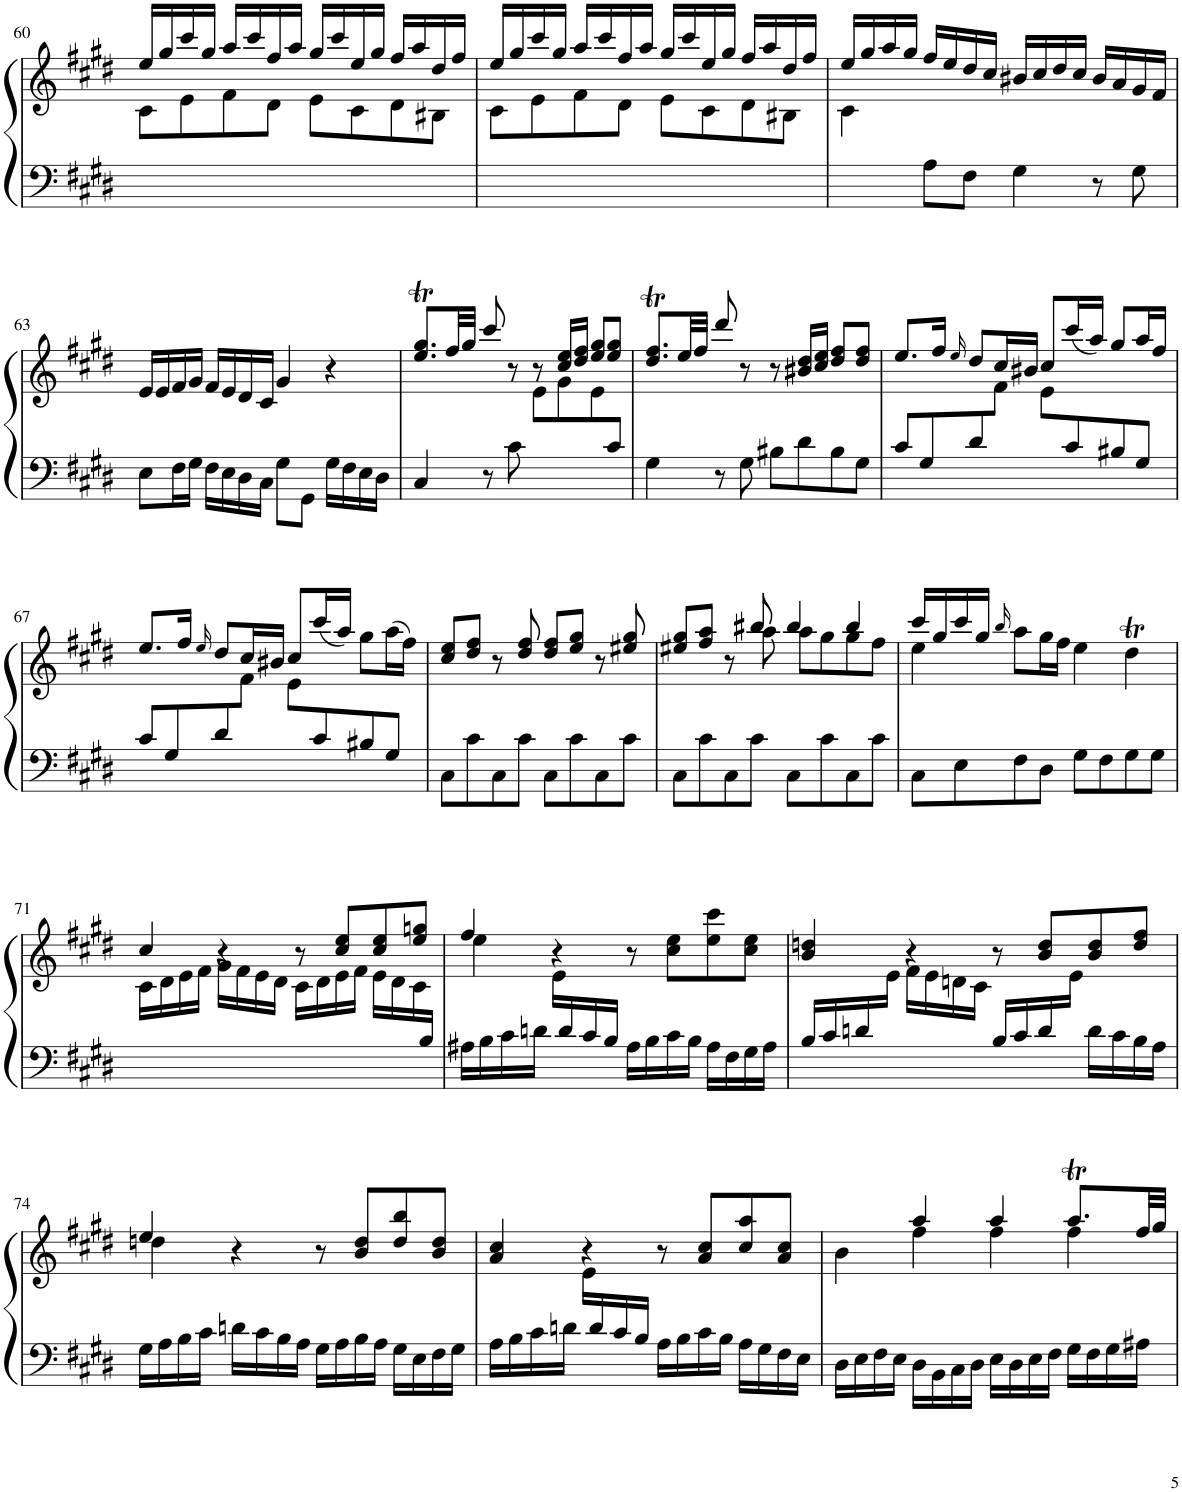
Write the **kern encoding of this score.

**kern	**kern
*part1	*part1
*staff2	*staff1
*I"Piano	*
*I'Pno.	*
!!LO:PB:g=z
*clefF4	*clefG2
*k[f#c#g#d#]	*k[f#c#g#d#]
*M4/4	*M4/4
*met(c)	*met(c)
=60	=60
*	*^
1ryy	16ee/LL	8c#\L
.	16gg#/	.
.	16ccc#/	8e\
.	16gg#/JJ	.
.	16aa/LL	8f#\
.	16ccc#/	.
.	16ff#/	8d#\J
.	16aa/JJ	.
.	16gg#/LL	8e\L
.	16ccc#/	.
.	16ee/	8c#\
.	16gg#/JJ	.
.	16ff#/LL	8d#\
.	16aa/	.
.	16dd#/	8B#X\J
.	16ff#/JJ	.
=61	=61	=61
1ryy	16ee/LL	8c#\L
.	16gg#/	.
.	16ccc#/	8e\
.	16gg#/JJ	.
.	16aa/LL	8f#\
.	16ccc#/	.
.	16ff#/	8d#\J
.	16aa/JJ	.
.	16gg#/LL	8e\L
.	16ccc#/	.
.	16ee/	8c#\
.	16gg#/JJ	.
.	16ff#/LL	8d#\
.	16aa/	.
.	16dd#/	8B#X\J
.	16ff#/JJ	.
=62	=62	=62
4ryy	16ee/LL	4c#\
.	16gg#/	.
.	16aa/	.
.	16gg#/JJ	.
8A\L	16ff#/LL	2.ryy
.	16ee/	.
8F#\J	16dd#/	.
.	16cc#/JJ	.
4G#\	16b#X/LL	.
.	16cc#/	.
.	16dd#/	.
.	16cc#/JJ	.
8r	16b#/LL	.
.	16a/	.
8G#\	16g#/	.
.	16f#/JJ	.
*	*v	*v
!!LO:LB:g=z
=63	=63
8E\L	16e/LL
.	16e/
16F#\L	16f#/
16G#\JJ	16g#/JJ
16F#\LL	16f#/LL
16E\	16e/
16D#\	16d#/
16C#\JJ	16c#/JJ
8G#\L	4g#/
8GG#\J	.
16G#\LL	4r
16F#\	.
16E\	.
16D#\JJ	.
=64	=64
*	*^
4C#/	8.ee/T 8.gg#/TL	2ryy
.	32ff#/LL	.
.	32gg#/JJJ	.
8r	8ccc#/	.
8c#\	8r	.
4.ryy	8r	8e\L
.	16cc#/ 16ee/LL	8g#\
.	16dd#/ 16ff#/JJ	.
.	8ee/ 8gg#/L	8e\
8c#/J	8ee/ 8gg#/J	8ryy
*	*v	*v
=65	=65
4G#\	8.dd#/T 8.ff#/TL
.	32ee/LL
.	32ff#/JJJ
8r	8ddd#/
8G#\	8r
8B#X\L	8r
8d#\	16b#X/ 16dd#/LL
.	16cc#/ 16ee/JJ
8B#\	8dd#/ 8ff#/L
8G#\J	8dd#/ 8ff#/J
=66	=66
*	*^
8c#/L	8.ee/L	4.ryy
8G#/	.	.
.	16ff#/Jk	.
.	16qee/	.
8d#/	8dd#/L	.
4ryy	16cc#/L	8f#\J
.	16b#X/JJ	.
.	8cc#/L	8e\L
8c#/	(16ccc#/L	4.ryy
.	16aa/JJ)	.
8B#X/	8gg#/L	.
8G#/J	16aa/L	.
.	16ff#/JJ	.
!!LO:LB:g=z	!!
=67	=67	=67
8c#/L	8.ee/L	4.ryy
8G#/	.	.
.	16ff#/Jk	.
.	16qee/	.
8d#/	8dd#/L	.
4ryy	16cc#/L	8f#\J
.	16b#X/JJ	.
.	8cc#/L	8e\L
8c#/	(16ccc#/L	4.ryy
.	16aa/JJ)	.
8B#X/	8gg#\L	.
8G#/J	(16aa\L	.
.	16ff#\JJ)	.
*	*v	*v
=68	=68
8C#\L	8cc#/ 8ee/L
8c#\	8dd#/ 8ff#/J
8C#\	8r
8c#\J	8dd#/ 8ff#/
8C#\L	8dd#/ 8ff#/L
8c#\	8ee/ 8gg#/J
8C#\	8r
8c#\J	8ee#X/ 8gg#/
=69	=69
*	*^
8C#\L	8ee#X/ 8gg#/L	4.ryy
8c#\	8ff#/ 8aa/J	.
8C#\	8r	.
8c#\J	8bb#X/	8aa\
8C#\L	8aa\L	4bb#/
8c#\	8gg#\	.
8C#\	8gg#\	4bb#/
8c#\J	8ff#\J	.
=70	=70	=70
8C#\L	16ccc#/LL	4ee\
.	16gg#/	.
8E\	16ccc#/	.
.	16gg#/JJ	.
.	16qbb/	.
8F#\	8aa\L	2.ryy
8D#\J	16gg#\L	.
.	16ff#\JJ	.
8G#\L	4ee\	.
8F#\	.	.
8G#\	4dd#t\	.
8G#\J	.	.
!!LO:LB:g=z	!!
=71	=71	=71
2...ryy	4cc#/	16c#\LL
.	.	16d#\
.	.	16e\
.	.	16f#\JJ
.	4r	16g#\LL
.	.	16f#\
.	.	16e\
.	.	16d#\JJ
.	8r	16c#\LL
.	.	16d#\
.	8cc#/ 8ee/L	16e\
.	.	16f#\JJ
.	8cc#/ 8ee/	16e\LL
.	.	16d#\
.	8ee/ 8ggn/J	16c#\
16B/JJ	.	16ryy
=72	=72	=72
*	*	*^
16A#X\LL	4ff#/	4ee\	4ryy
16B\	.	.	.
16c#\	.	.	.
16dn\JJ	.	.	.
16ryy	4r	2.ryy	16e\LL
16d/	.	.	2ryy
16c#/	.	.	.
16B/JJ	.	.	.
16A#\LL	8r	.	.
16B\	.	.	.
16c#\	8cc#\ 8ee\L	.	.
16B\JJ	.	.	.
16A#\LL	8ee\ 8ccc#\	.	.
16F#\	.	.	8.ryy
16G#\	8cc#\ 8ee\J	.	.
16A#\JJ	.	.	.
*	*	*v	*v
=73	=73	=73
16B/LL	4b/ 4ddn/	8.ryy
16c#/	.	.
16dn/	.	.
16ryy	.	16e\JJ
.	4r	16f#\LL
.	.	16e\
.	.	16dn\
.	.	16c#\JJ
16B/LL	8r	8.ryy
16c#/	.	.
16d/	8b/ 8dd/L	.
16ryy	.	16e\JJ
16d\LL	8b/ 8dd/	4ryy
16c#\	.	.
16B\	8dd/ 8ff#/J	.
16A\JJ	.	.
!!LO:LB:g=z	!!
=74	=74	=74
16G#\LL	4ee/	4ddn\
16A\	.	.
16B\	.	.
16c#\JJ	.	.
16dn\LL	4r	2.ryy
16c#\	.	.
16B\	.	.
16A\JJ	.	.
16G#\LL	8r	.
16A\	.	.
16B\	8b/ 8dd/L	.
16A\JJ	.	.
16G#\LL	8dd/ 8bb/	.
16E\	.	.
16F#\	8b/ 8dd/J	.
16G#\JJ	.	.
=75	=75	=75
16A\LL	4a/ 4cc#/	4ryy
16B\	.	.
16c#\	.	.
16dn\JJ	.	.
16ryy	4r	16e\LL
16d/	.	2ryy
16c#/	.	.
16B/JJ	.	.
16A\LL	8r	.
16B\	.	.
16c#\	8a/ 8cc#/L	.
16B\JJ	.	.
16A\LL	8cc#/ 8aa/	.
16G#\	.	8.ryy
16F#\	8a/ 8cc#/J	.
16E\JJ	.	.
=76	=76	=76
16D#\LL	4b\	4ryy
16E\	.	.
16F#\	.	.
16E\JJ	.	.
16D#\LL	4aa/	4ff#\
16BB\	.	.
16C#\	.	.
16D#\JJ	.	.
16E\LL	4aa/	4ff#\
16D#\	.	.
16E\	.	.
16F#\JJ	.	.
16G#\LL	8.aaT/L	4ff#\
16F#\	.	.
16G#\	.	.
16A#X\JJ	32ff#/LL	.
.	32gg#/JJJ	.
*	*v	*v
=	=
*-	*-
